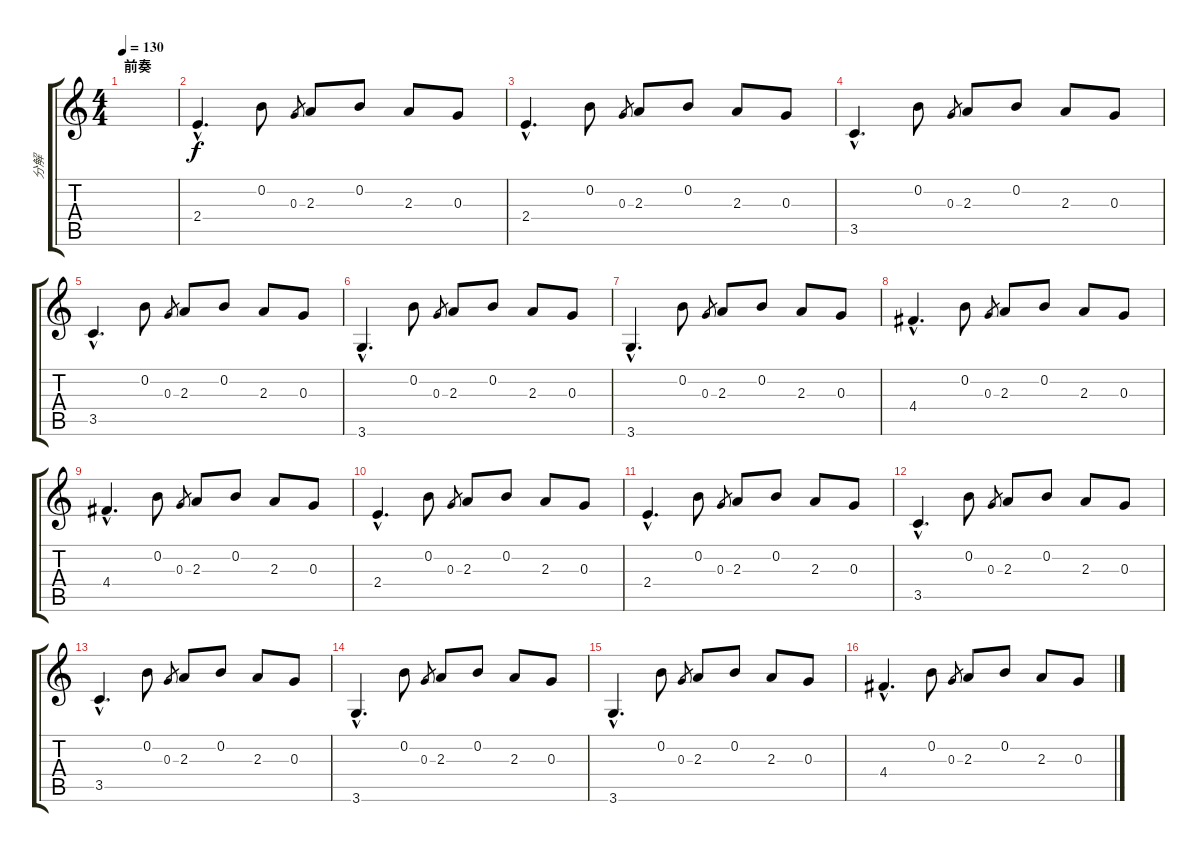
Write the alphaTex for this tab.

\track ("分解" "分解") {instrument electricguitarclean}
\staff {score tabs}
\tuning (E4 B3 G3 D3 A2 E2) {hide}
\ts (4 4)
\section ("" "前奏")
\tempo 130
\clef g2
\ks c
|
2.4{hac}.4{d} 0.2.8 0.3.8{gr} 2.3.8 0.2.8 2.3.8 0.3.8 |
2.4{hac}.4{d} 0.2.8 0.3.8{gr} 2.3.8 0.2.8 2.3.8 0.3.8 |
3.5{hac}.4{d} 0.2.8 0.3.8{gr} 2.3.8 0.2.8 2.3.8 0.3.8 |
3.5{hac}.4{d} 0.2.8 0.3.8{gr} 2.3.8 0.2.8 2.3.8 0.3.8 |
3.6{hac}.4{d} 0.2.8 0.3.8{gr} 2.3.8 0.2.8 2.3.8 0.3.8 |
3.6{hac}.4{d} 0.2.8 0.3.8{gr} 2.3.8 0.2.8 2.3.8 0.3.8 |
4.4{hac}.4{d} 0.2.8 0.3.8{gr} 2.3.8 0.2.8 2.3.8 0.3.8 |
4.4{hac}.4{d} 0.2.8 0.3.8{gr} 2.3.8 0.2.8 2.3.8 0.3.8 |
2.4{hac}.4{d} 0.2.8 0.3.8{gr} 2.3.8 0.2.8 2.3.8 0.3.8 |
2.4{hac}.4{d} 0.2.8 0.3.8{gr} 2.3.8 0.2.8 2.3.8 0.3.8 |
3.5{hac}.4{d} 0.2.8 0.3.8{gr} 2.3.8 0.2.8 2.3.8 0.3.8 |
3.5{hac}.4{d} 0.2.8 0.3.8{gr} 2.3.8 0.2.8 2.3.8 0.3.8 |
3.6{hac}.4{d} 0.2.8 0.3.8{gr} 2.3.8 0.2.8 2.3.8 0.3.8 |
3.6{hac}.4{d} 0.2.8 0.3.8{gr} 2.3.8 0.2.8 2.3.8 0.3.8 |
4.4{hac}.4{d} 0.2.8 0.3.8{gr} 2.3.8 0.2.8 2.3.8 0.3.8
